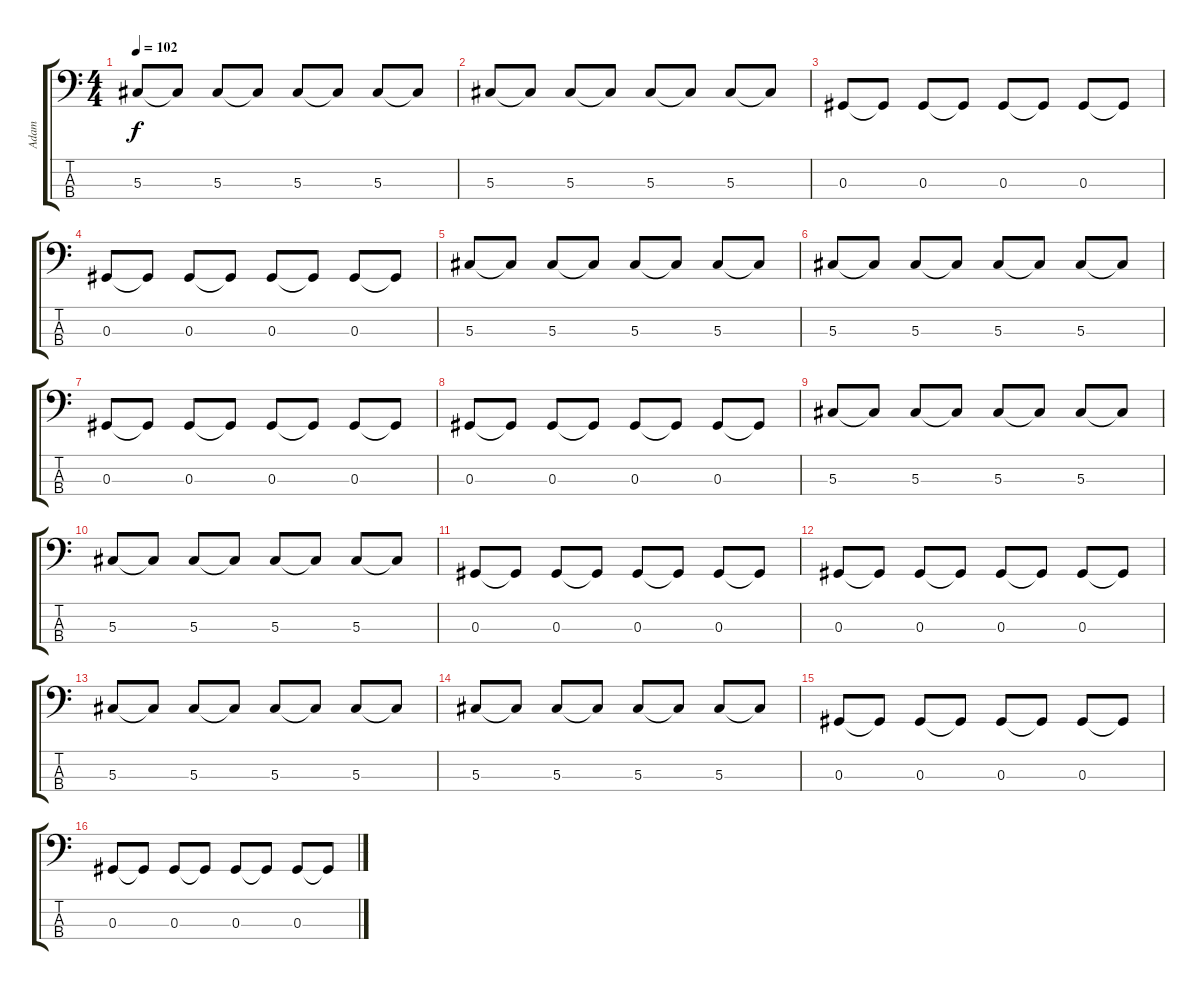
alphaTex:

\track ("Adam" "Adam") {instrument electricbassfinger}
\staff {score tabs}
\tuning (Gb2 Db2 Ab1 Db1) {hide}
\ts (4 4)
\tempo 102
\clef f4
\ks c
5.3.8{dy f} 5.3{t}.8 5.3.8 5.3{t}.8 5.3.8 5.3{t}.8 5.3.8 5.3{t}.8 |
5.3.8 5.3{t}.8 5.3.8 5.3{t}.8 5.3.8 5.3{t}.8 5.3.8 5.3{t}.8 |
0.3.8 0.3{t}.8 0.3.8 0.3{t}.8 0.3.8 0.3{t}.8 0.3.8 0.3{t}.8 |
0.3.8 0.3{t}.8 0.3.8 0.3{t}.8 0.3.8 0.3{t}.8 0.3.8 0.3{t}.8 |
5.3.8 5.3{t}.8 5.3.8 5.3{t}.8 5.3.8 5.3{t}.8 5.3.8 5.3{t}.8 |
5.3.8 5.3{t}.8 5.3.8 5.3{t}.8 5.3.8 5.3{t}.8 5.3.8 5.3{t}.8 |
0.3.8 0.3{t}.8 0.3.8 0.3{t}.8 0.3.8 0.3{t}.8 0.3.8 0.3{t}.8 |
0.3.8 0.3{t}.8 0.3.8 0.3{t}.8 0.3.8 0.3{t}.8 0.3.8 0.3{t}.8 |
5.3.8 5.3{t}.8 5.3.8 5.3{t}.8 5.3.8 5.3{t}.8 5.3.8 5.3{t}.8 |
5.3.8 5.3{t}.8 5.3.8 5.3{t}.8 5.3.8 5.3{t}.8 5.3.8 5.3{t}.8 |
0.3.8 0.3{t}.8 0.3.8 0.3{t}.8 0.3.8 0.3{t}.8 0.3.8 0.3{t}.8 |
0.3.8 0.3{t}.8 0.3.8 0.3{t}.8 0.3.8 0.3{t}.8 0.3.8 0.3{t}.8 |
5.3.8 5.3{t}.8 5.3.8 5.3{t}.8 5.3.8 5.3{t}.8 5.3.8 5.3{t}.8 |
5.3.8 5.3{t}.8 5.3.8 5.3{t}.8 5.3.8 5.3{t}.8 5.3.8 5.3{t}.8 |
0.3.8 0.3{t}.8 0.3.8 0.3{t}.8 0.3.8 0.3{t}.8 0.3.8 0.3{t}.8 |
0.3.8 0.3{t}.8 0.3.8 0.3{t}.8 0.3.8 0.3{t}.8 0.3.8 0.3{t}.8
